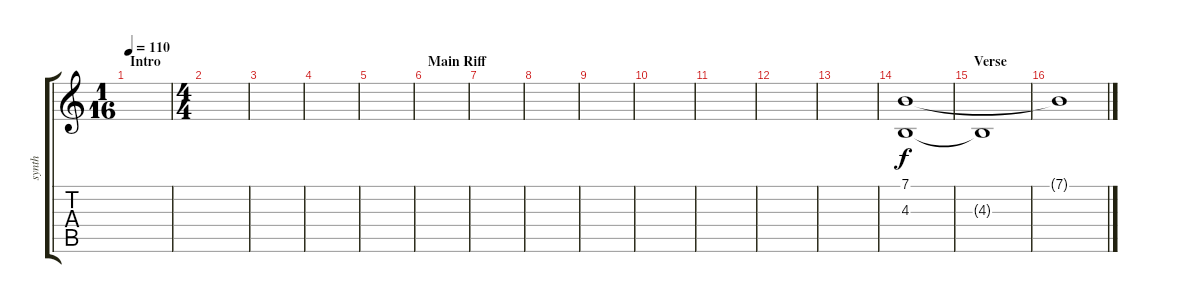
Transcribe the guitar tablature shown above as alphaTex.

\track ("synth" "synth") {instrument pad7halo}
\staff {score tabs}
\tuning (E4 B3 G3 D3 A2 E2) {hide}
\ts (1 16)
\section ("" "Intro")
\tempo 110
\clef g2
\ks c
|
\ts (4 4)
|
|
|
|
\section ("" "Main Riff")
|
|
|
|
|
|
|
|
(7.1 4.3).1 |
\section ("" "Verse")
4.3{t}.1 |
7.1{t}.1
